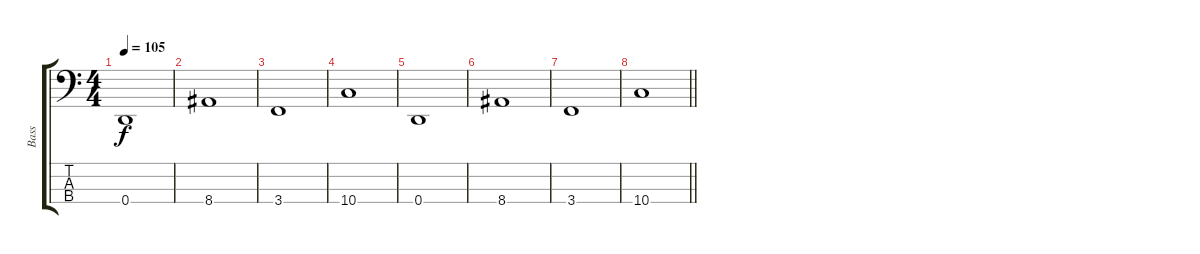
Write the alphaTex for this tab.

\track ("Bass" "Bass") {instrument electricbasspick}
\staff {score tabs}
\tuning (G2 D2 A1 D1) {hide}
\ts (4 4)
\tempo 105
\clef f4
\ks c
0.4.1{dy f} |
8.4.1 |
3.4.1 |
10.4.1 |
0.4.1 |
8.4.1 |
3.4.1 |
\barLineRight lightlight
10.4.1
